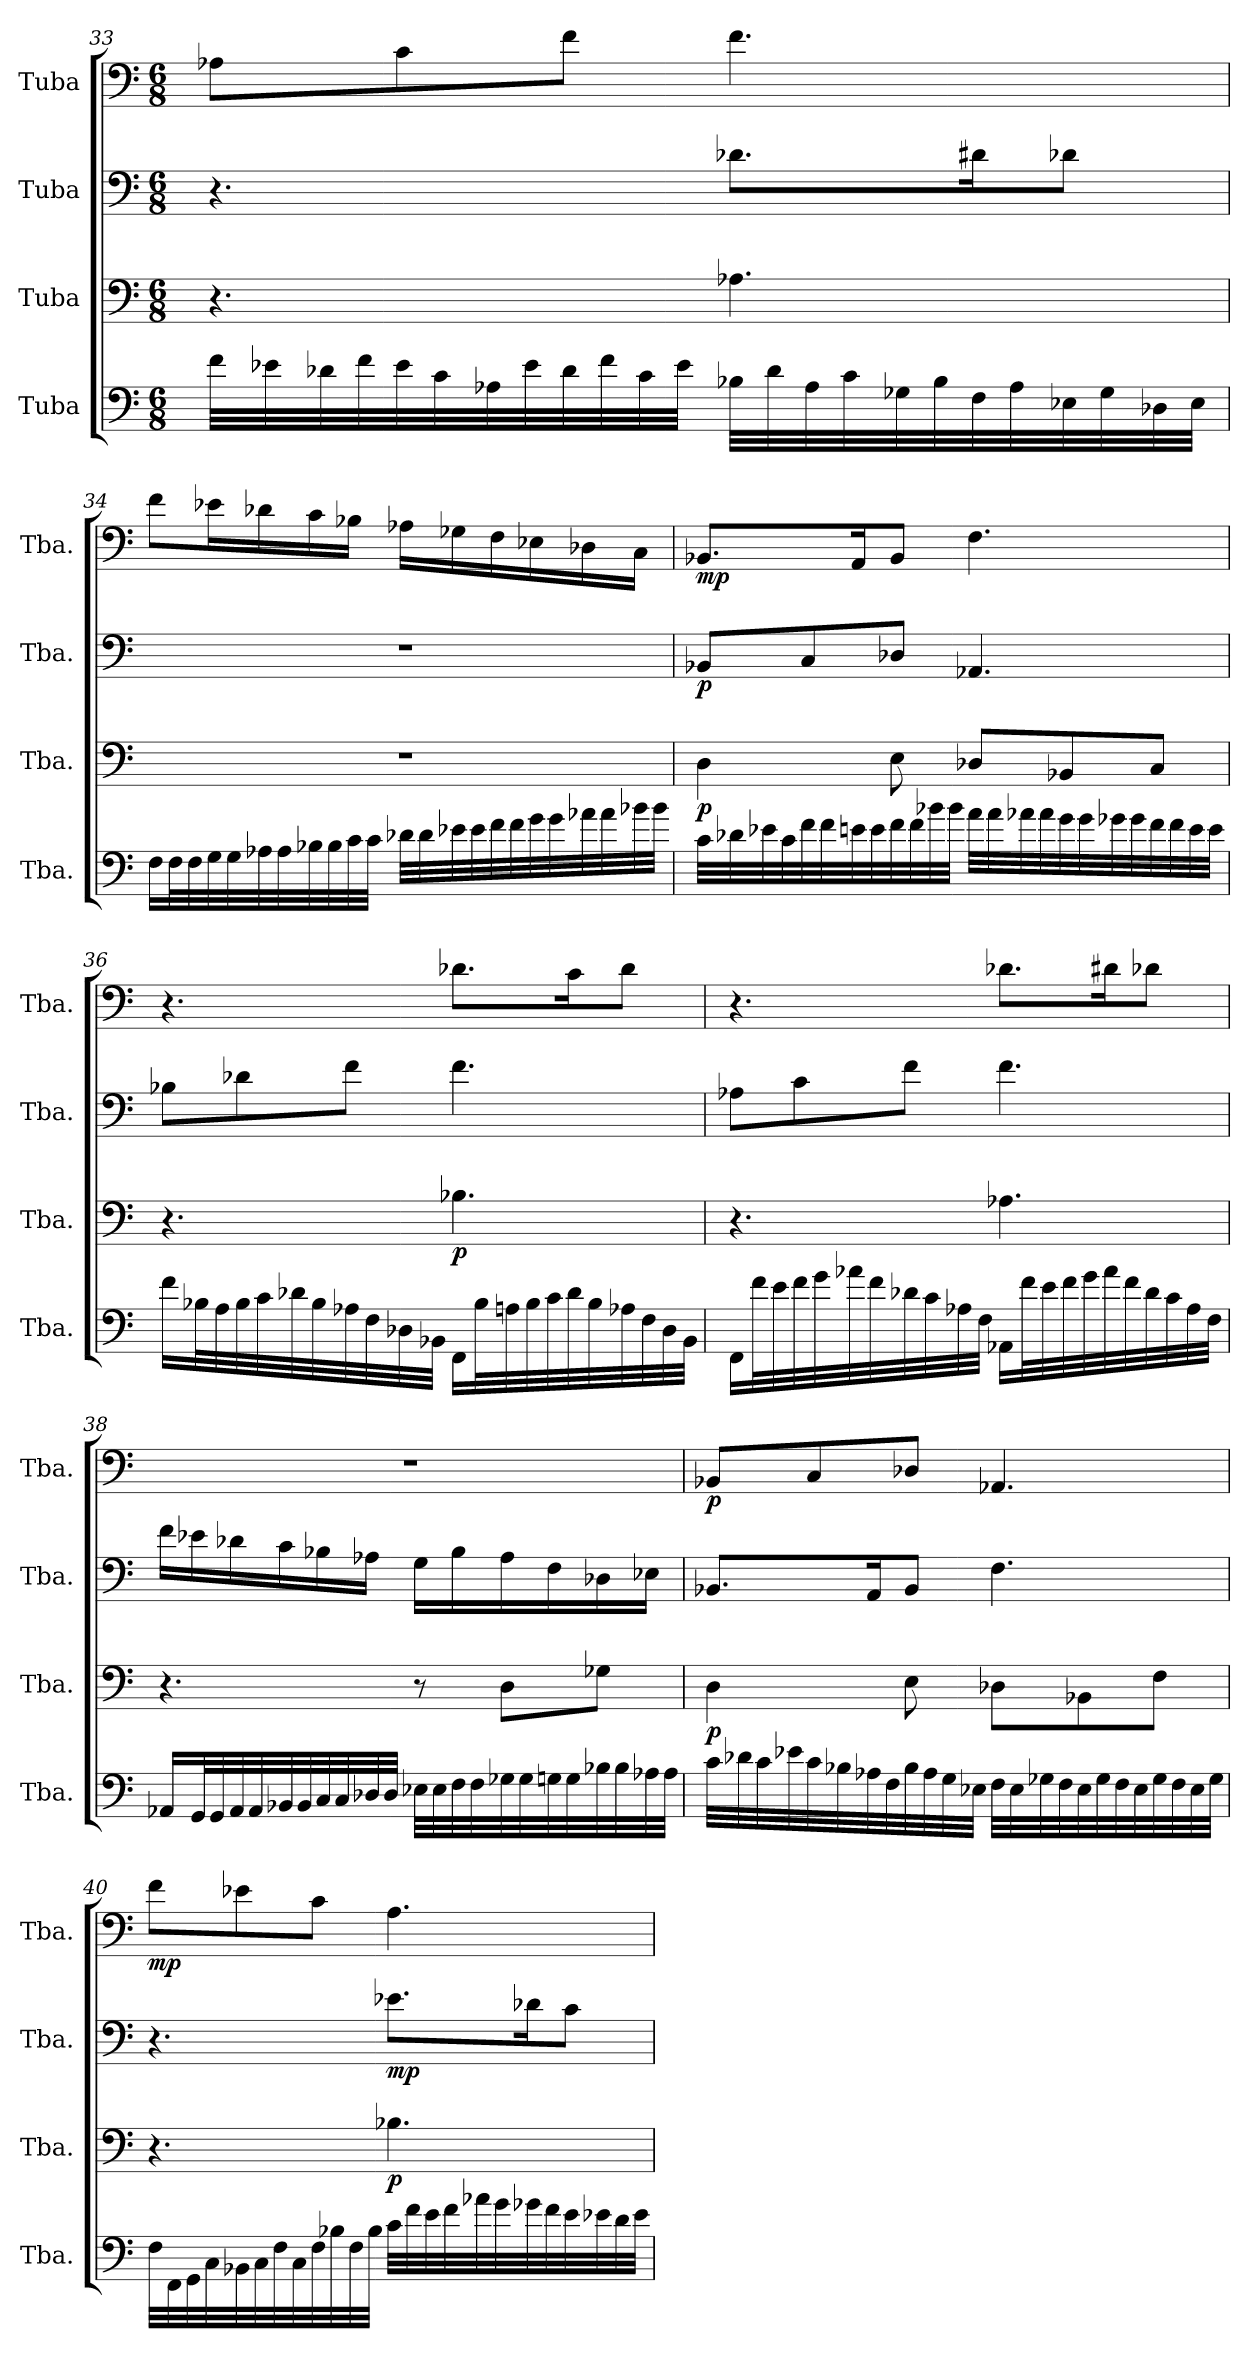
**kern	**kern	**dynam	**kern	**dynam	**kern	**dynam
*part4	*part3	*part3	*part2	*part2	*part1	*part1
*staff4	*staff3	*staff3	*staff2	*staff2	*staff1	*staff1
*I"Tuba	*I"Tuba	*	*I"Tuba	*	*I"Tuba	*
*I'Tba.	*I'Tba.	*	*I'Tba.	*	*I'Tba.	*
!!LO:LB:g=z
*clefF4	*clefF4	*	*clefF4	*	*clefF4	*
*k[]	*k[]	*	*k[]	*	*k[]	*
*M6/8	*M6/8	*	*M6/8	*	*M6/8	*
=33	=33	=33	=33	=33	=33	=33
32f\LLL	4.r	.	4.r	.	8A-X\L	.
32e-X\	.	.	.	.	.	.
32d-X\	.	.	.	.	.	.
32f\	.	.	.	.	.	.
32e-\	.	.	.	.	8c\	.
32c\	.	.	.	.	.	.
32A-X\	.	.	.	.	.	.
32e-\	.	.	.	.	.	.
32d-\	.	.	.	.	8f\J	.
32f\	.	.	.	.	.	.
32c\	.	.	.	.	.	.
32e-\JJJ	.	.	.	.	.	.
32B-X\LLL	4.A-X\	.	8.d-X\L	.	4.f\	.
32d-\	.	.	.	.	.	.
32A-\	.	.	.	.	.	.
32c\	.	.	.	.	.	.
32G-X\	.	.	.	.	.	.
32B-\	.	.	.	.	.	.
32F\	.	.	16d#X\K	.	.	.
32A-\	.	.	.	.	.	.
32E-X\	.	.	8d-X\J	.	.	.
32G-\	.	.	.	.	.	.
32D-X\	.	.	.	.	.	.
32E-\JJJ	.	.	.	.	.	.
!!LO:PB:g=z
=34	=34	=34	=34	=34	=34	=34
16F\LL	2.r	.	2.r	.	8f\L	.
32F\L	.	.	.	.	.	.
32F\	.	.	.	.	.	.
32G\	.	.	.	.	16e-X\L	.
32G\	.	.	.	.	.	.
32A-X\	.	.	.	.	16d-X\	.
32A-\	.	.	.	.	.	.
32B-X\	.	.	.	.	16c\	.
32B-\	.	.	.	.	.	.
32c\	.	.	.	.	16B-X\JJ	.
32c\JJJ	.	.	.	.	.	.
32d-X\LLL	.	.	.	.	16A-X\LL	.
32d-\	.	.	.	.	.	.
32e-X\	.	.	.	.	16G-X\	.
32e-\	.	.	.	.	.	.
32f\	.	.	.	.	16F\	.
32f\	.	.	.	.	.	.
32g\	.	.	.	.	16E-X\	.
32g\	.	.	.	.	.	.
32a-X\	.	.	.	.	16D-X\	.
32a-\	.	.	.	.	.	.
32b-X\	.	.	.	.	16C\JJ	.
32b-\JJJ	.	.	.	.	.	.
!!LO:LB:g=z
=35	=35	=35	=35	=35	=35	=35
!	!	!LO:DY:b	!	!LO:DY:b	!	!LO:DY:b
32c\LLL	4D\	p	8BB-X/L	p	8.BB-X/L	mp
32d-X\	.	.	.	.	.	.
32e-X\	.	.	.	.	.	.
32c\	.	.	.	.	.	.
32f\	.	.	8C/	.	.	.
32f\	.	.	.	.	.	.
32en\	.	.	.	.	16AA/K	.
32e\	.	.	.	.	.	.
32f\	8E\	.	8D-X/J	.	8BB-/J	.
32f\	.	.	.	.	.	.
32b-X\	.	.	.	.	.	.
32b-\JJJ	.	.	.	.	.	.
32a\LLL	8D-X/L	.	4.AA-X/	.	4.F\	.
32a\	.	.	.	.	.	.
32a-X\	.	.	.	.	.	.
32a-\	.	.	.	.	.	.
32g\	8BB-X/	.	.	.	.	.
32g\	.	.	.	.	.	.
32g-X\	.	.	.	.	.	.
32g-\	.	.	.	.	.	.
32f\	8C/J	.	.	.	.	.
32f\	.	.	.	.	.	.
32e\	.	.	.	.	.	.
32e\JJJ	.	.	.	.	.	.
!!LO:LB:g=z
=36	=36	=36	=36	=36	=36	=36
16f\LL	4.r	.	8B-X\L	.	4.r	.
32B-X\L	.	.	.	.	.	.
32A\	.	.	.	.	.	.
32B-\	.	.	8d-X\	.	.	.
32c\	.	.	.	.	.	.
32d-X\	.	.	.	.	.	.
32B-\	.	.	.	.	.	.
32A-X\	.	.	8f\J	.	.	.
32F\	.	.	.	.	.	.
32D-X\	.	.	.	.	.	.
32BB-X\JJJ	.	.	.	.	.	.
!	!	!LO:DY:b	!	!	!	!
16FF\LL	4.B-X\	p	4.f\	.	8.d-X\L	.
32B-\L	.	.	.	.	.	.
32An\	.	.	.	.	.	.
32B-\	.	.	.	.	.	.
32c\	.	.	.	.	.	.
32d-\	.	.	.	.	16c\K	.
32B-\	.	.	.	.	.	.
32A-X\	.	.	.	.	8d-\J	.
32F\	.	.	.	.	.	.
32D-\	.	.	.	.	.	.
32BB-\JJJ	.	.	.	.	.	.
!!LO:PB:g=z
=37	=37	=37	=37	=37	=37	=37
16FF\LL	4.r	.	8A-X\L	.	4.r	.
32f\L	.	.	.	.	.	.
32e\	.	.	.	.	.	.
32f\	.	.	8c\	.	.	.
32g\	.	.	.	.	.	.
32a-X\	.	.	.	.	.	.
32f\	.	.	.	.	.	.
32d-X\	.	.	8f\J	.	.	.
32c\	.	.	.	.	.	.
32A-X\	.	.	.	.	.	.
32F\JJJ	.	.	.	.	.	.
16AA-X\LL	4.A-X\	.	4.f\	.	8.d-X\L	.
32f\L	.	.	.	.	.	.
32e\	.	.	.	.	.	.
32f\	.	.	.	.	.	.
32g\	.	.	.	.	.	.
32a-\	.	.	.	.	16d#X\K	.
32f\	.	.	.	.	.	.
32d-\	.	.	.	.	8d-X\J	.
32c\	.	.	.	.	.	.
32A-\	.	.	.	.	.	.
32F\JJJ	.	.	.	.	.	.
!!LO:LB:g=z
=38	=38	=38	=38	=38	=38	=38
16AA-X/LL	4.r	.	16f\LL	.	2.r	.
32GG/L	.	.	16e-X\	.	.	.
32GG/	.	.	.	.	.	.
32AA-/	.	.	16d-X\	.	.	.
32AA-/	.	.	.	.	.	.
32BB-X/	.	.	16c\	.	.	.
32BB-/	.	.	.	.	.	.
32C/	.	.	16B-X\	.	.	.
32C/	.	.	.	.	.	.
32D-X/	.	.	16A-X\JJ	.	.	.
32D-/JJJ	.	.	.	.	.	.
32E-X\LLL	8r	.	16G\LL	.	.	.
32E-\	.	.	.	.	.	.
32F\	.	.	16B-\	.	.	.
32F\	.	.	.	.	.	.
32G-X\	8D\L	.	16A-\	.	.	.
32G-\	.	.	.	.	.	.
32Gn\	.	.	16F\	.	.	.
32G\	.	.	.	.	.	.
32B-X\	8G-X\J	.	16D-X\	.	.	.
32B-\	.	.	.	.	.	.
32A-X\	.	.	16E-X\JJ	.	.	.
32A-\JJJ	.	.	.	.	.	.
!!LO:LB:g=z
=39	=39	=39	=39	=39	=39	=39
!	!	!LO:DY:b	!	!	!	!LO:DY:b
32c\LLL	4D\	p	8.BB-X/L	.	8BB-X/L	p
32d-X\	.	.	.	.	.	.
32c\	.	.	.	.	.	.
32e-X\	.	.	.	.	.	.
32c\	.	.	.	.	8C/	.
32B-X\	.	.	.	.	.	.
32A-X\	.	.	16AA/K	.	.	.
32F\	.	.	.	.	.	.
32B-\	8E\	.	8BB-/J	.	8D-X/J	.
32A-\	.	.	.	.	.	.
32G\	.	.	.	.	.	.
32E-X\JJJ	.	.	.	.	.	.
32F\LLL	8D-X\L	.	4.F\	.	4.AA-X/	.
32E-\	.	.	.	.	.	.
32G-X\	.	.	.	.	.	.
32F\	.	.	.	.	.	.
32E-\	8BB-X\	.	.	.	.	.
32G-\	.	.	.	.	.	.
32F\	.	.	.	.	.	.
32E-\	.	.	.	.	.	.
32G-\	8F\J	.	.	.	.	.
32F\	.	.	.	.	.	.
32E-\	.	.	.	.	.	.
32G-\JJJ	.	.	.	.	.	.
!!LO:PB:g=z
=40	=40	=40	=40	=40	=40	=40
!	!	!	!	!	!	!LO:DY:b
32F\LLL	4.r	.	4.r	.	8f\L	mp
32FF\	.	.	.	.	.	.
32GG\	.	.	.	.	.	.
32C\	.	.	.	.	.	.
32BB-X\	.	.	.	.	8e-X\	.
32C\	.	.	.	.	.	.
32F\	.	.	.	.	.	.
32C\	.	.	.	.	.	.
32F\	.	.	.	.	8c\J	.
32B-X\	.	.	.	.	.	.
32F\	.	.	.	.	.	.
32B-\JJJ	.	.	.	.	.	.
!	!	!LO:DY:b	!	!LO:DY:b	!	!
32c\LLL	4.B-X\	p	8.e-X\L	mp	4.A\	.
32f\	.	.	.	.	.	.
32e\	.	.	.	.	.	.
32f\	.	.	.	.	.	.
32a-X\	.	.	.	.	.	.
32g\	.	.	.	.	.	.
32g-X\	.	.	16d-X\K	.	.	.
32f\	.	.	.	.	.	.
32e\	.	.	8c\J	.	.	.
32e-X\	.	.	.	.	.	.
32d\	.	.	.	.	.	.
32e-\JJJ	.	.	.	.	.	.
=	=	=	=	=	=	=
*-	*-	*-	*-	*-	*-	*-
